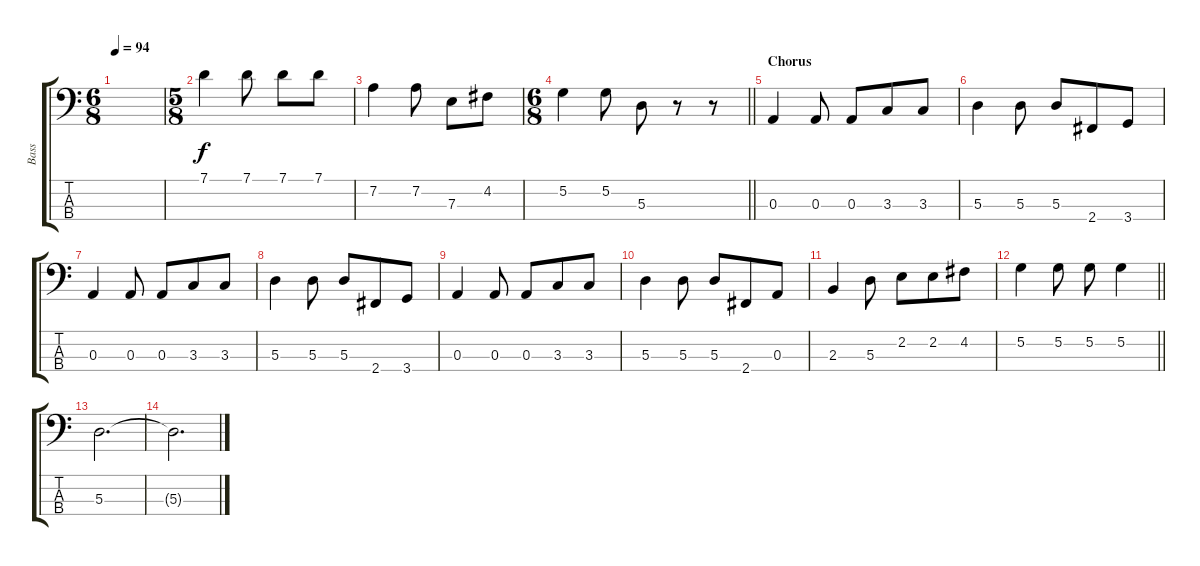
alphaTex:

\track ("Bass" "Bass") {instrument electricbassfinger}
\staff {score tabs}
\tuning (G2 D2 A1 E1) {hide}
\ts (6 8)
\tempo 94
\clef f4
\ks c
|
\ts (5 8)
7.1.4 7.1.8 7.1.8 7.1.8 |
7.2.4 7.2.8 7.3.8 4.2.8 |
\ts (6 8)
\barLineRight lightlight
5.2.4 5.2.8 5.3.8 r.8 r.8 |
\section ("" "Chorus")
0.3.4 0.3.8 0.3.8 3.3.8 3.3.8 |
5.3.4 5.3.8 5.3.8 2.4.8 3.4.8 |
0.3.4 0.3.8 0.3.8 3.3.8 3.3.8 |
5.3.4 5.3.8 5.3.8 2.4.8 3.4.8 |
0.3.4 0.3.8 0.3.8 3.3.8 3.3.8 |
5.3.4 5.3.8 5.3.8 2.4.8 0.3.8 |
2.3.4 5.3.8 2.2.8 2.2.8 4.2.8 |
\barLineRight lightlight
5.2.4 5.2.8 5.2.8 5.2.4 |
5.3.2{d} |
5.3{t}.2{d}
